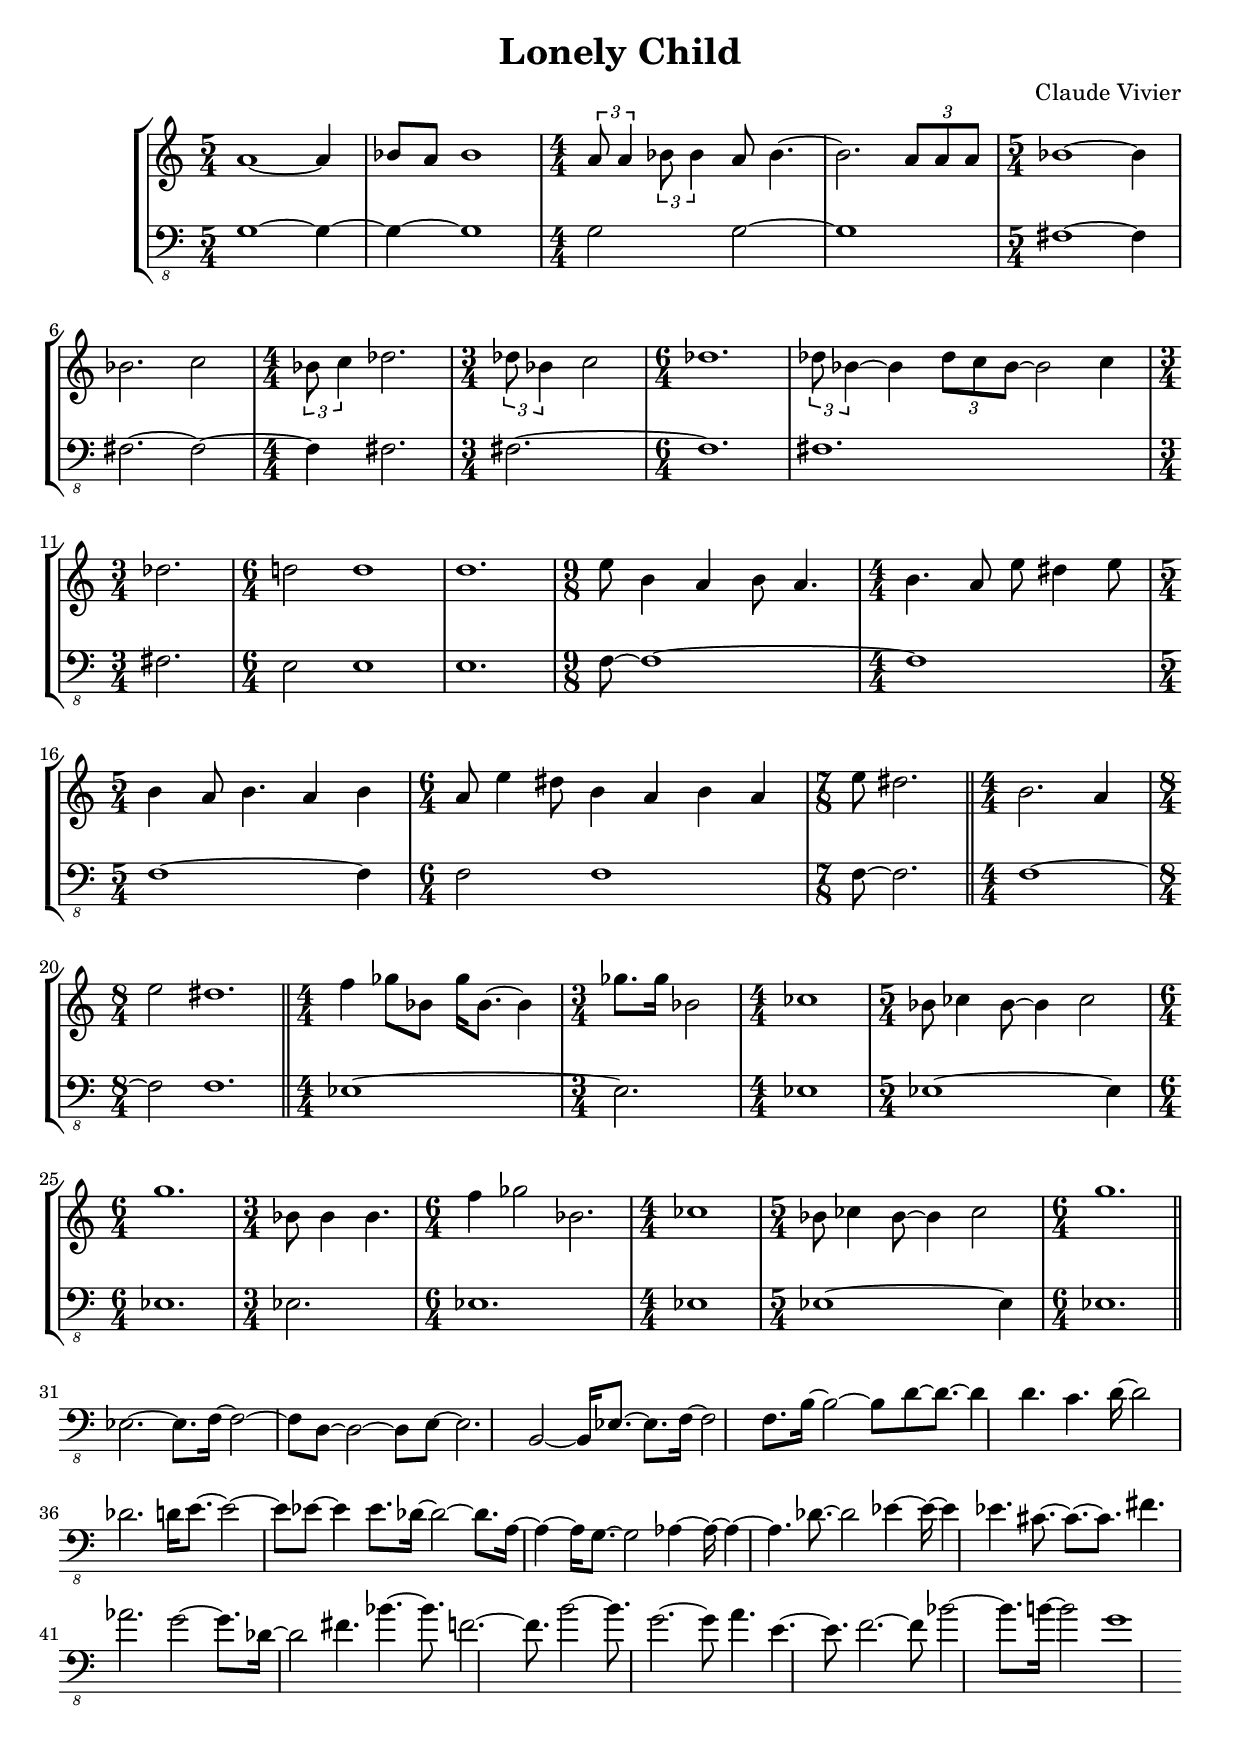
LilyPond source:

\version "2.23.80"
\language "english"

\header {
  title = "Lonely Child"
  composer = "Claude Vivier"
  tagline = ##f
}

structure = {
  \time 5/4
  s1 s4
  s1 s4
  \time 4/4
  s1 * 2
  \time 5/4
  s1 s4

  s1 s4
  \time 4/4
  s1
  \time 3/4
  s2.
  \time 6/4
  s1 s2
  s1 s2

  \time 3/4
  s2.
  \time 6/4
  s1 s2
  s1 s2
  \time 9/8
  s1 s8
  \time 4/4
  s1

  \time 5/4
  s1 s4
  \time 6/4
  s1 s2
  \time 7/8
  s2. s8

  \bar "||"

  \time 4/4
  s1
  \time 8/4
  s1 * 2

  \bar "||"

  \time 4/4
  s1
  \time 3/4
  s2.
  \time 4/4
  s1
  \time 5/4
  s1 s4
  \time 6/4
  s1 s2
  \time 3/4
  s2.
  \time 6/4
  s1 s2
  \time 4/4
  s1
  \time 5/4
  s1 s4
  \time 6/4
  s1 s2

  \bar "||"
}

melody = \relative c'' {
  a1~ a4
  bf8 a bf1
  \tuplet 3/2 { a8 a4 }
  \tuplet 3/2 { bf8 bf4 }
  a8 bf4.~
  bf2.
  \tuplet 3/2 { a8 a a }
  bf1~ bf4

  bf2. c2
  \tuplet 3/2 { bf8 c4 } df2.
  \tuplet 3/2 { df8 bf4 } c2
  df1.
  \tuplet 3/2 { df8 bf4~ } bf \tuplet 3/2 { df8 c bf~ } bf2 c4

  df2.
  d!2 d1
  d1.
  e8 b4 a b8 a4.
  b4. a8 e' ds4 e8

  b4 a8 b4. a4 b
  a8 e'4 ds8 b4 a b a
  e'8 ds2.

  b2. a4
  e'2 ds1.

  f4 gf8 bf, gf'16 bf,8.~ bf4
  gf'8. gf16 bf,2

  cf1
  bf8 cf4 bf8~ bf4 cf2
  g'1.
  bf,8 bf4 bf4.
  f'4 gf2 bf,2.
  cf1
  bf8 cf4 bf8~ bf4 cf2
  g'1.
}

bass = \relative c {
  \clef "bass_8"
  g1~ g4~
  g~ g1
  g2 g~
  g1
  fs~ fs4

  fs2.~ fs2~
  fs4 fs2.
  fs~
  fs1.
  fs1.

  fs2.
  e2 e1
  e1.
  f8~ f1~
  f

  f1~ f4
  f2 f1
  f8~ f2.

  f1 ~ f2 f1.

  ef1 ~ ef2.
  ef1
  ef1 ~ ef4
  ef1.
  ef2.
  ef1.
  ef1
  ef1 ~ ef4
  ef1.

  ef2. ~ ef8. f16 ~
  f2 ~ f8 d ~
  d2 ~ d8 e ~
  e2. b2 ~
  b16 ef8. ~ ef f16 ~ f2
  f8. b16 ~ b2 ~
  b8 d ~ d8. ~
  d4 d4.
  c4.
  d16 ~ d2
  df2. ~
  d16 e8. ~ e2 ~ e8 ef ~
  ef4 ef8. df16 ~ df2 ~
  df8. a16 ~ a4 ~ a16 g8. ~
  g2
  af4 ~ af16 ~
  af4 ~ af4.
  df8. ~ df2
  ef4 ~ ef16 ~
  ef4 ef4.
  cs8.~ cs ~ cs
  fs4.
  af2.
  g2 ~ g8. df16 ~ df2
  fs4.
  bf4. ~ bf8.
  f2. ~ f8.
  b2 ~ b8.
  g2. ~ g8
  a4.
  e4. ~ e8.
  f2. ~ f8
  bf2 ~ bf8. b16 ~ b2
  g1
}

melody = {
  <<
    \melody
    \structure
  >>
}

bass = {
  <<
    \bass
    \structure
  >>
}

\score {
  \new StaffGroup {
    \numericTimeSignature
    <<
      \new Staff = "melody" {
        \melody
      }
      \new Staff = "bass" {
        \bass
      }
    >>
  }
}
